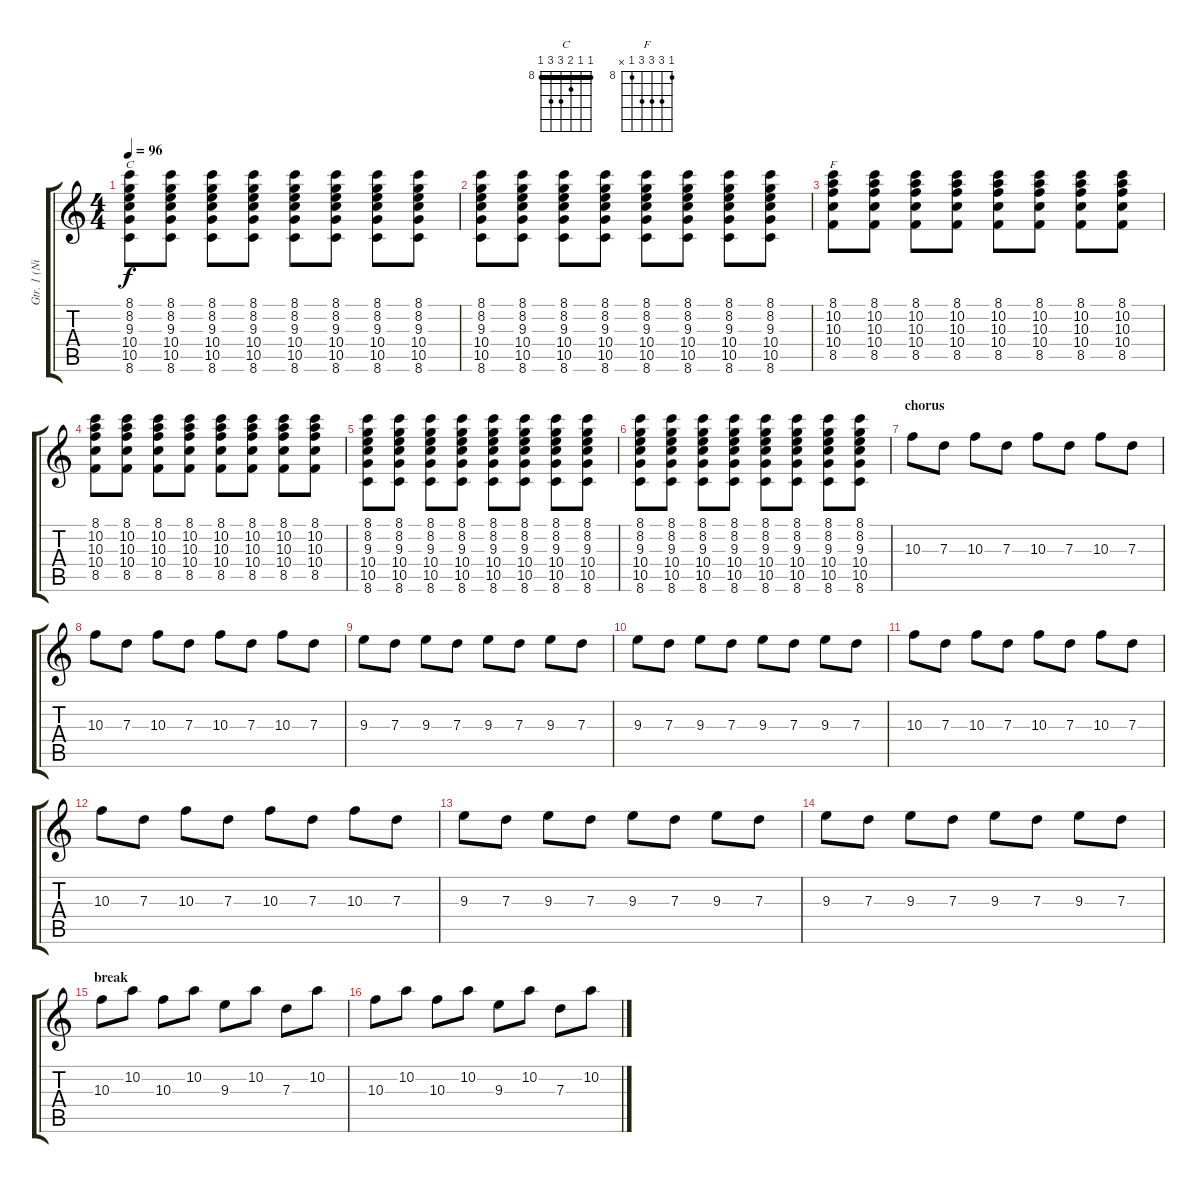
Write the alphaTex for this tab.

\track ("Gtr. 1 (Nick Valensi)" "Gtr. 1 (Ni") {instrument distortionguitar}
\staff {score tabs}
\tuning (E4 B3 G3 D3 A2 E2) {hide}
\chord ("C" 8 8 9 10 10 8) {firstfret 8 barre 8}
\chord ("F" 8 10 10 10 8 x) {firstfret 8}
\ts (4 4)
\tempo 96
\clef g2
\ks c
(8.1 8.2 9.3 10.4 10.5 8.6).8{ch "C" dy f} (8.1 8.2 9.3 10.4 10.5 8.6).8 (8.1 8.2 9.3 10.4 10.5 8.6).8 (8.1 8.2 9.3 10.4 10.5 8.6).8 (8.1 8.2 9.3 10.4 10.5 8.6).8 (8.1 8.2 9.3 10.4 10.5 8.6).8 (8.1 8.2 9.3 10.4 10.5 8.6).8 (8.1 8.2 9.3 10.4 10.5 8.6).8 |
(8.1 8.2 9.3 10.4 10.5 8.6).8 (8.1 8.2 9.3 10.4 10.5 8.6).8 (8.1 8.2 9.3 10.4 10.5 8.6).8 (8.1 8.2 9.3 10.4 10.5 8.6).8 (8.1 8.2 9.3 10.4 10.5 8.6).8 (8.1 8.2 9.3 10.4 10.5 8.6).8 (8.1 8.2 9.3 10.4 10.5 8.6).8 (8.1 8.2 9.3 10.4 10.5 8.6).8 |
(8.1 10.2 10.3 10.4 8.5).8{ch "F"} (8.1 10.2 10.3 10.4 8.5).8 (8.1 10.2 10.3 10.4 8.5).8 (8.1 10.2 10.3 10.4 8.5).8 (8.1 10.2 10.3 10.4 8.5).8 (8.1 10.2 10.3 10.4 8.5).8 (8.1 10.2 10.3 10.4 8.5).8 (8.1 10.2 10.3 10.4 8.5).8 |
(8.1 10.2 10.3 10.4 8.5).8 (8.1 10.2 10.3 10.4 8.5).8 (8.1 10.2 10.3 10.4 8.5).8 (8.1 10.2 10.3 10.4 8.5).8 (8.1 10.2 10.3 10.4 8.5).8 (8.1 10.2 10.3 10.4 8.5).8 (8.1 10.2 10.3 10.4 8.5).8 (8.1 10.2 10.3 10.4 8.5).8 |
(8.1 8.2 9.3 10.4 10.5 8.6).8 (8.1 8.2 9.3 10.4 10.5 8.6).8 (8.1 8.2 9.3 10.4 10.5 8.6).8 (8.1 8.2 9.3 10.4 10.5 8.6).8 (8.1 8.2 9.3 10.4 10.5 8.6).8 (8.1 8.2 9.3 10.4 10.5 8.6).8 (8.1 8.2 9.3 10.4 10.5 8.6).8 (8.1 8.2 9.3 10.4 10.5 8.6).8 |
(8.1 8.2 9.3 10.4 10.5 8.6).8 (8.1 8.2 9.3 10.4 10.5 8.6).8 (8.1 8.2 9.3 10.4 10.5 8.6).8 (8.1 8.2 9.3 10.4 10.5 8.6).8 (8.1 8.2 9.3 10.4 10.5 8.6).8 (8.1 8.2 9.3 10.4 10.5 8.6).8 (8.1 8.2 9.3 10.4 10.5 8.6).8 (8.1 8.2 9.3 10.4 10.5 8.6).8 |
\section ("" "chorus")
10.3.8 7.3.8 10.3.8 7.3.8 10.3.8 7.3.8 10.3.8 7.3.8 |
10.3.8 7.3.8 10.3.8 7.3.8 10.3.8 7.3.8 10.3.8 7.3.8 |
9.3.8 7.3.8 9.3.8 7.3.8 9.3.8 7.3.8 9.3.8 7.3.8 |
9.3.8 7.3.8 9.3.8 7.3.8 9.3.8 7.3.8 9.3.8 7.3.8 |
10.3.8 7.3.8 10.3.8 7.3.8 10.3.8 7.3.8 10.3.8 7.3.8 |
10.3.8 7.3.8 10.3.8 7.3.8 10.3.8 7.3.8 10.3.8 7.3.8 |
9.3.8 7.3.8 9.3.8 7.3.8 9.3.8 7.3.8 9.3.8 7.3.8 |
9.3.8 7.3.8 9.3.8 7.3.8 9.3.8 7.3.8 9.3.8 7.3.8 |
\section ("" "break")
10.3.8 10.2.8 10.3.8 10.2.8 9.3.8 10.2.8 7.3.8 10.2.8 |
10.3.8 10.2.8 10.3.8 10.2.8 9.3.8 10.2.8 7.3.8 10.2.8
